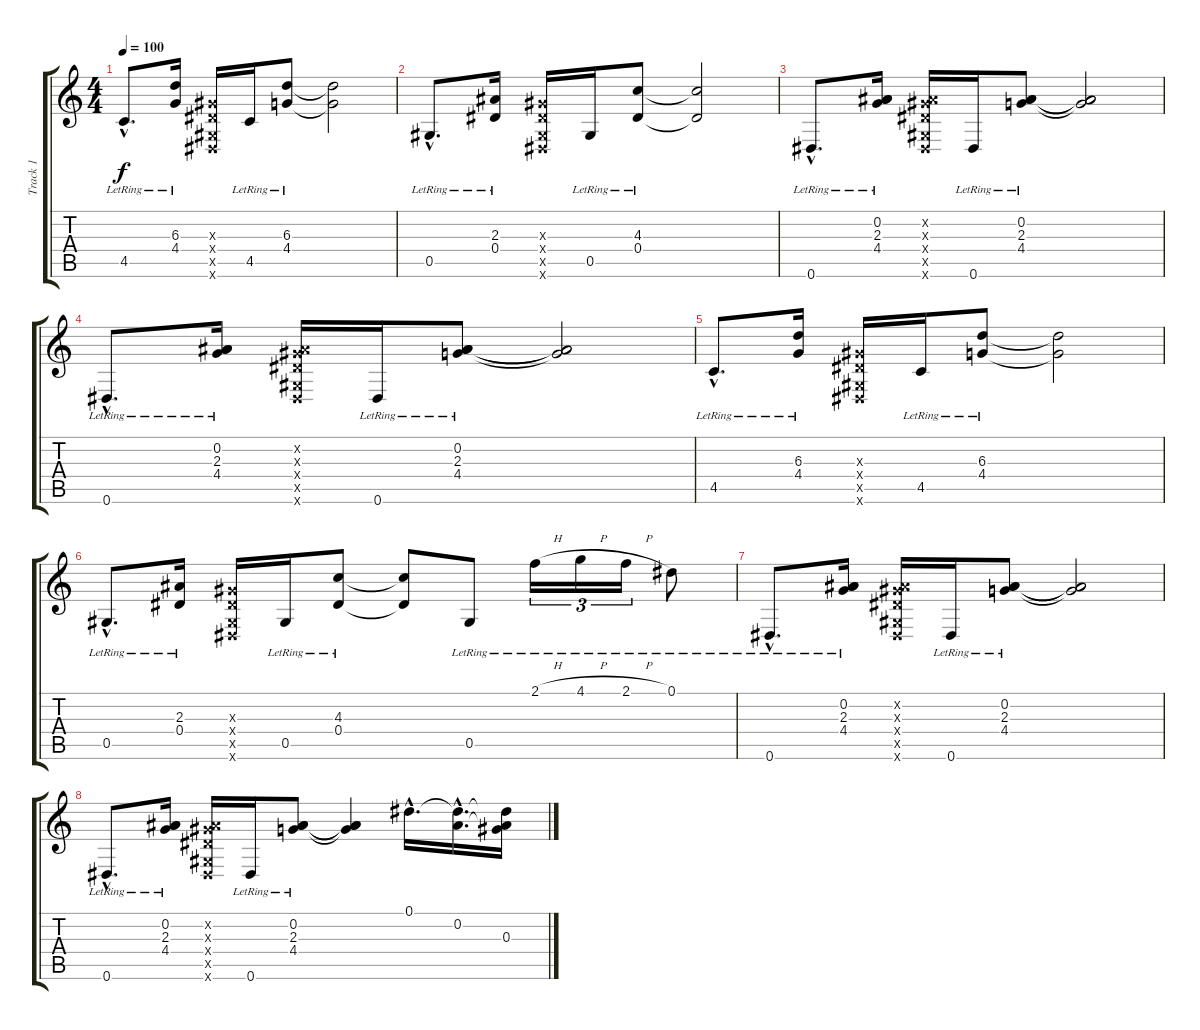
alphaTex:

\track ("Track 1" "Track 1") {instrument acousticguitarsteel}
\staff {score tabs}
\tuning (Eb4 Bb3 Ab3 Eb3 Ab2 Eb2) {hide}
\ts (4 4)
\tempo 100
\clef g2
\ks c
4.5{hac lr}.8{d dy f} (6.3{lr} 4.4{lr}).16 (0.3{x} 0.4{x} 0.5{x} 0.6{x}).16 4.5{lr}.16 (6.3{lr} 4.4{lr}).8 (6.3{t} 4.4{t}).2 |
0.5{hac lr}.8{d} (2.3{lr} 0.4{lr}).16 (0.3{x} 0.4{x} 0.5{x} 0.6{x}).16 0.5{lr}.16 (4.3{lr} 0.4{lr}).8 (4.3{t} 0.4{t}).2 |
0.6{hac lr}.8{d} (0.2{lr} 2.3{lr} 4.4{lr}).16 (0.2{x} 0.3{x} 0.4{x} 0.5{x} 0.6{x}).16 0.6{lr}.16 (0.2{lr} 2.3{lr} 4.4{lr}).8 (0.2{t} 2.3{t} 4.4{t}).2 |
0.6{hac lr}.8{d} (0.2{lr} 2.3{lr} 4.4{lr}).16 (0.2{x} 0.3{x} 0.4{x} 0.5{x} 0.6{x}).16 0.6{lr}.16 (0.2{lr} 2.3{lr} 4.4{lr}).8 (0.2{t} 2.3{t} 4.4{t}).2 |
4.5{hac lr}.8{d} (6.3{lr} 4.4{lr}).16 (0.3{x} 0.4{x} 0.5{x} 0.6{x}).16 4.5{lr}.16 (6.3{lr} 4.4{lr}).8 (6.3{t} 4.4{t}).2 |
0.5{hac lr}.8{d} (2.3{lr} 0.4{lr}).16 (0.3{x} 0.4{x} 0.5{x} 0.6{x}).16 0.5{lr}.16 (4.3{lr} 0.4{lr}).8 (4.3{t} 0.4{t}).8 0.5{lr}.8 2.1{h lr}.16{tu (3 2)} 4.1{h lr}.16{tu (3 2)} 2.1{h lr}.16{tu (3 2)} 0.1{lr}.8 |
0.6{hac lr}.8{d} (0.2{lr} 2.3{lr} 4.4{lr}).16 (0.2{x} 0.3{x} 0.4{x} 0.5{x} 0.6{x}).16 0.6{lr}.16 (0.2{lr} 2.3{lr} 4.4{lr}).8 (0.2{t} 2.3{t} 4.4{t}).2 |
0.6{hac lr}.8{d} (0.2{lr} 2.3{lr} 4.4{lr}).16 (0.2{x} 0.3{x} 0.4{x} 0.5{x} 0.6{x}).16 0.6{lr}.16 (0.2{lr} 2.3{lr} 4.4{lr}).8 (0.2{t} 2.3{t} 4.4{t}).4 0.1{hac}.16{d} (0.1{hac t} 0.2{hac}).16{d} (0.1{t} 0.2{t} 0.3).16
